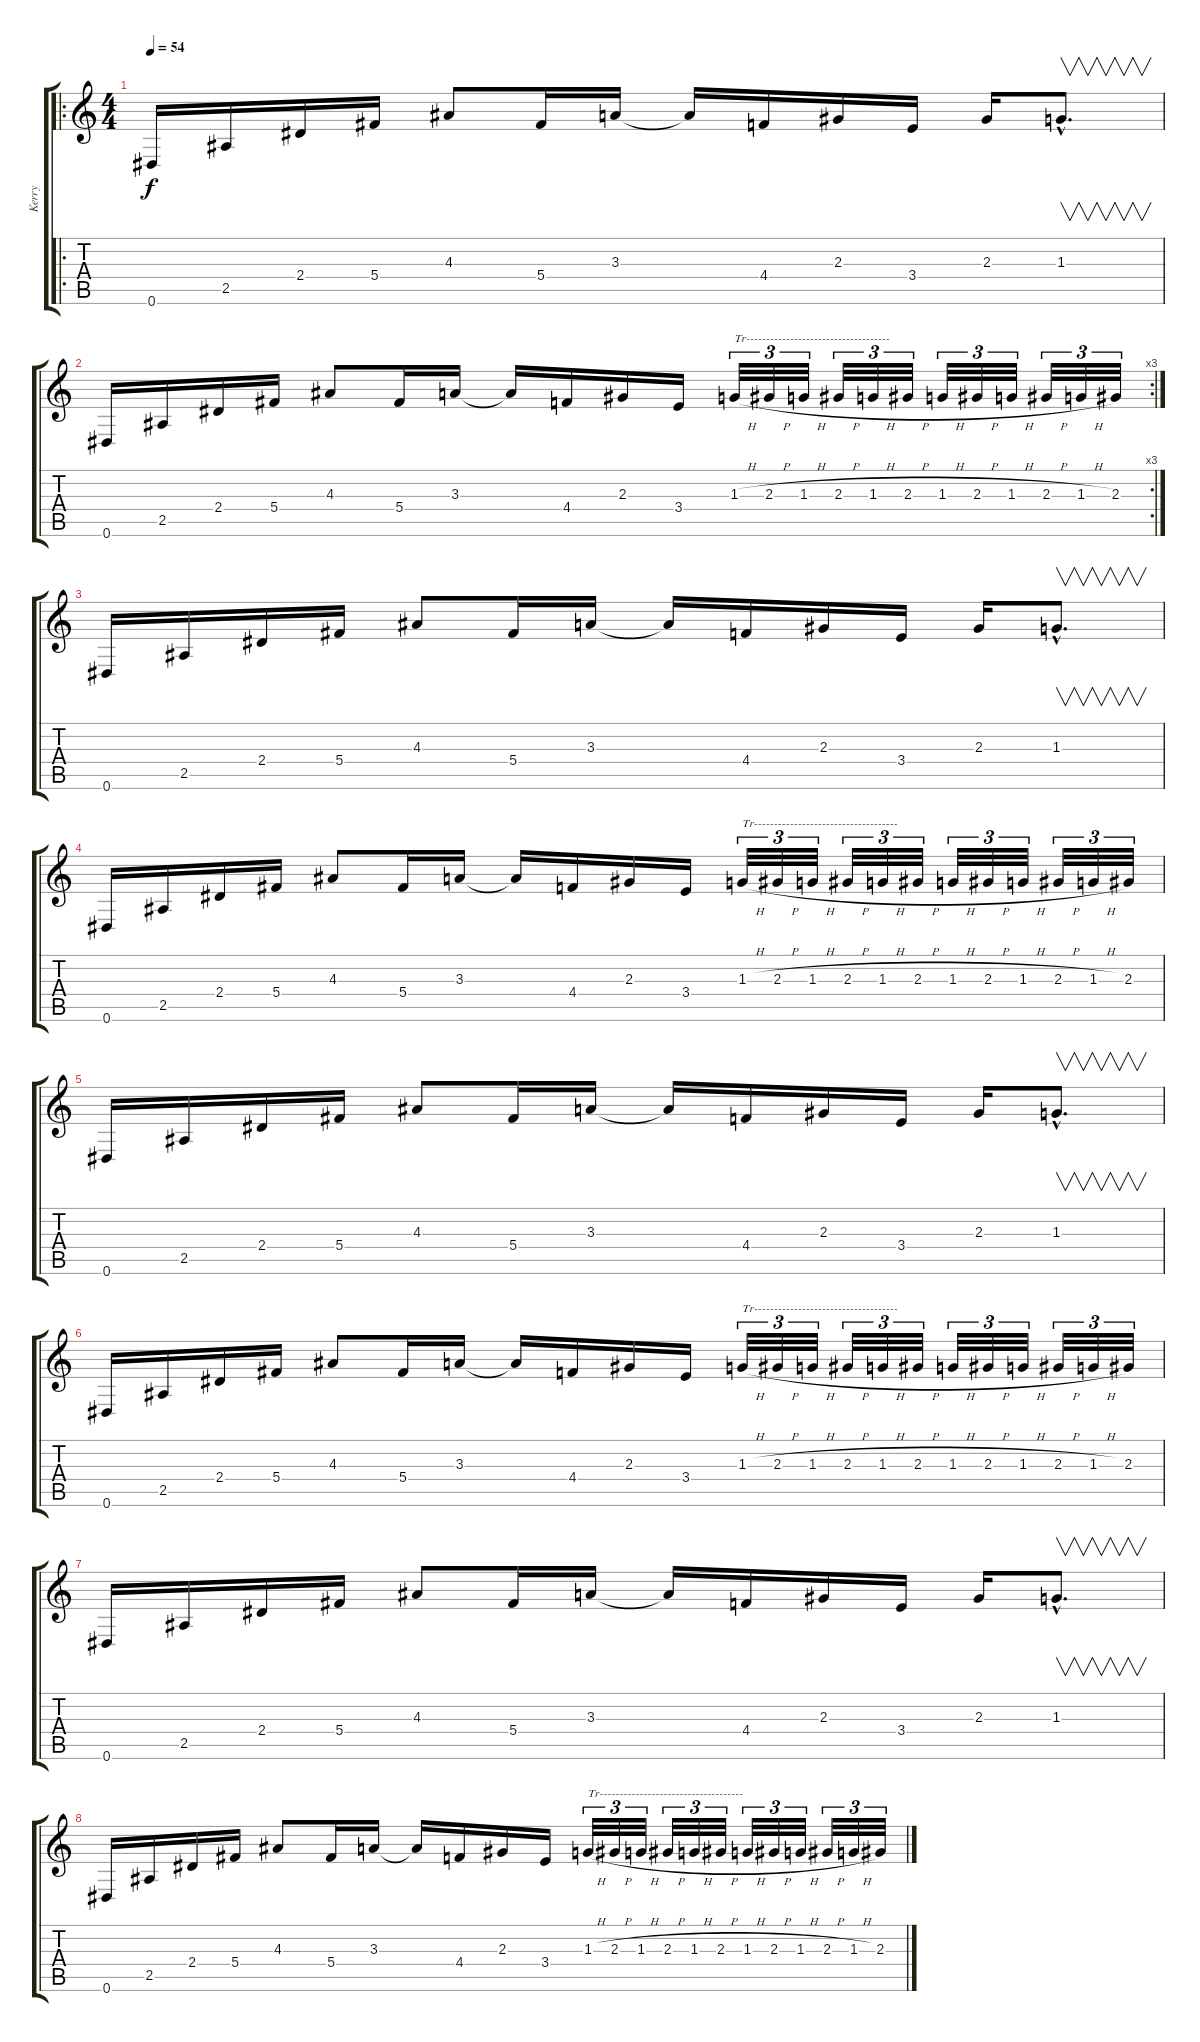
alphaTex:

\track ("Kerry" "Kerry") {instrument distortionguitar}
\staff {score tabs}
\tuning (Eb4 Bb3 Gb3 Db3 Ab2 Eb2) {hide}
\ro
\ts (4 4)
\tempo 54
\clef g2
\ks c
0.6.16{dy f} 2.5.16 2.4.16 5.4.16 4.3.8 5.4.16 3.3.16 3.3{t}.16 4.4.16 2.3.16 3.4.16 2.3.16 1.3{hac}.8{v d} |
\rc 3
0.6.16 2.5.16 2.4.16 5.4.16 4.3.8 5.4.16 3.3.16 3.3{t}.16 4.4.16 2.3.16 3.4.16 1.3{h}.32{tu (3 2) txt "Tr------------------------------------"} 2.3{h}.32{tu (3 2)} 1.3{h}.32{tu (3 2)} 2.3{h}.32{tu (3 2)} 1.3{h}.32{tu (3 2)} 2.3{h}.32{tu (3 2)} 1.3{h}.32{tu (3 2)} 2.3{h}.32{tu (3 2)} 1.3{h}.32{tu (3 2)} 2.3{h}.32{tu (3 2)} 1.3{h}.32{tu (3 2)} 2.3.32{tu (3 2)} |
0.6.16 2.5.16 2.4.16 5.4.16 4.3.8 5.4.16 3.3.16 3.3{t}.16 4.4.16 2.3.16 3.4.16 2.3.16 1.3{hac}.8{v d} |
0.6.16 2.5.16 2.4.16 5.4.16 4.3.8 5.4.16 3.3.16 3.3{t}.16 4.4.16 2.3.16 3.4.16 1.3{h}.32{tu (3 2) txt "Tr------------------------------------"} 2.3{h}.32{tu (3 2)} 1.3{h}.32{tu (3 2)} 2.3{h}.32{tu (3 2)} 1.3{h}.32{tu (3 2)} 2.3{h}.32{tu (3 2)} 1.3{h}.32{tu (3 2)} 2.3{h}.32{tu (3 2)} 1.3{h}.32{tu (3 2)} 2.3{h}.32{tu (3 2)} 1.3{h}.32{tu (3 2)} 2.3.32{tu (3 2)} |
0.6.16 2.5.16 2.4.16 5.4.16 4.3.8 5.4.16 3.3.16 3.3{t}.16 4.4.16 2.3.16 3.4.16 2.3.16 1.3{hac}.8{v d} |
0.6.16 2.5.16 2.4.16 5.4.16 4.3.8 5.4.16 3.3.16 3.3{t}.16 4.4.16 2.3.16 3.4.16 1.3{h}.32{tu (3 2) txt "Tr------------------------------------"} 2.3{h}.32{tu (3 2)} 1.3{h}.32{tu (3 2)} 2.3{h}.32{tu (3 2)} 1.3{h}.32{tu (3 2)} 2.3{h}.32{tu (3 2)} 1.3{h}.32{tu (3 2)} 2.3{h}.32{tu (3 2)} 1.3{h}.32{tu (3 2)} 2.3{h}.32{tu (3 2)} 1.3{h}.32{tu (3 2)} 2.3.32{tu (3 2)} |
0.6.16 2.5.16 2.4.16 5.4.16 4.3.8 5.4.16 3.3.16 3.3{t}.16 4.4.16 2.3.16 3.4.16 2.3.16 1.3{hac}.8{v d} |
0.6.16 2.5.16 2.4.16 5.4.16 4.3.8 5.4.16 3.3.16 3.3{t}.16 4.4.16 2.3.16 3.4.16 1.3{h}.32{tu (3 2) txt "Tr------------------------------------"} 2.3{h}.32{tu (3 2)} 1.3{h}.32{tu (3 2)} 2.3{h}.32{tu (3 2)} 1.3{h}.32{tu (3 2)} 2.3{h}.32{tu (3 2)} 1.3{h}.32{tu (3 2)} 2.3{h}.32{tu (3 2)} 1.3{h}.32{tu (3 2)} 2.3{h}.32{tu (3 2)} 1.3{h}.32{tu (3 2)} 2.3.32{tu (3 2)}
